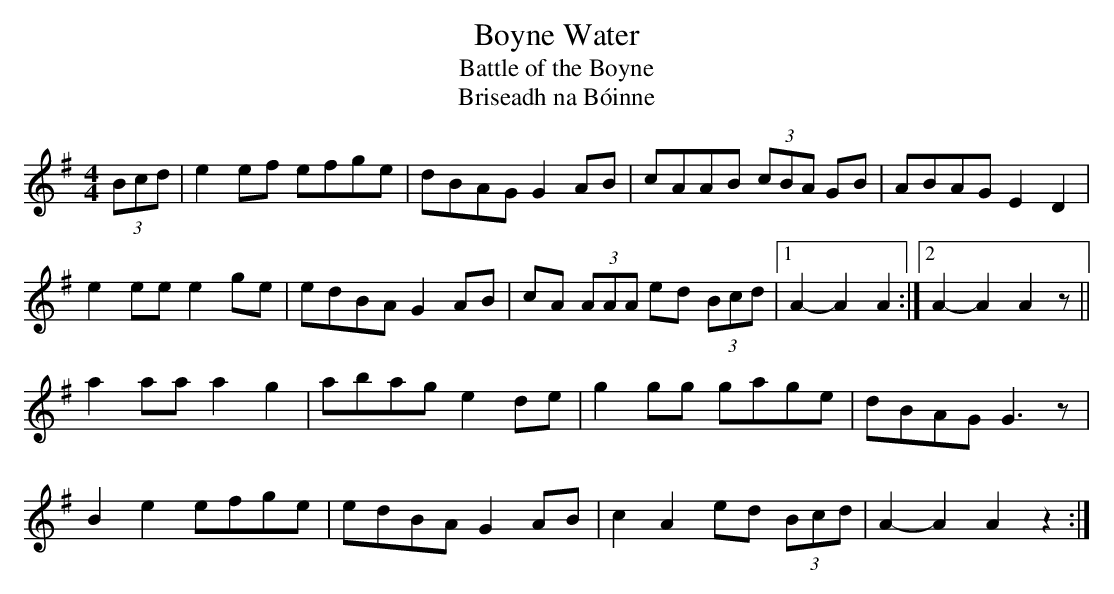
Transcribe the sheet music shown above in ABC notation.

X:1
T: Boyne Water
T: Battle of the Boyne
T: Briseadh na B\'oinne
L: 1/8
M: 4/4
K: Ador
(3Bcd|e2 ef efge|dBAG G2 AB|cAAB (3cBA GB|ABAG E2 D2|
e2 ee e2 ge|edBA G2 AB|cA (3AAA ed (3Bcd|1 A2-A2 A2 :|2\
A2-A2 A2 z||
a2 aa a2 g2|abag e2 de|g2 gg gage|dBAG G3 z|
B2 e2 efge|edBA G2 AB|c2 A2 ed (3Bcd|A2-A2 A2 z2 :|
